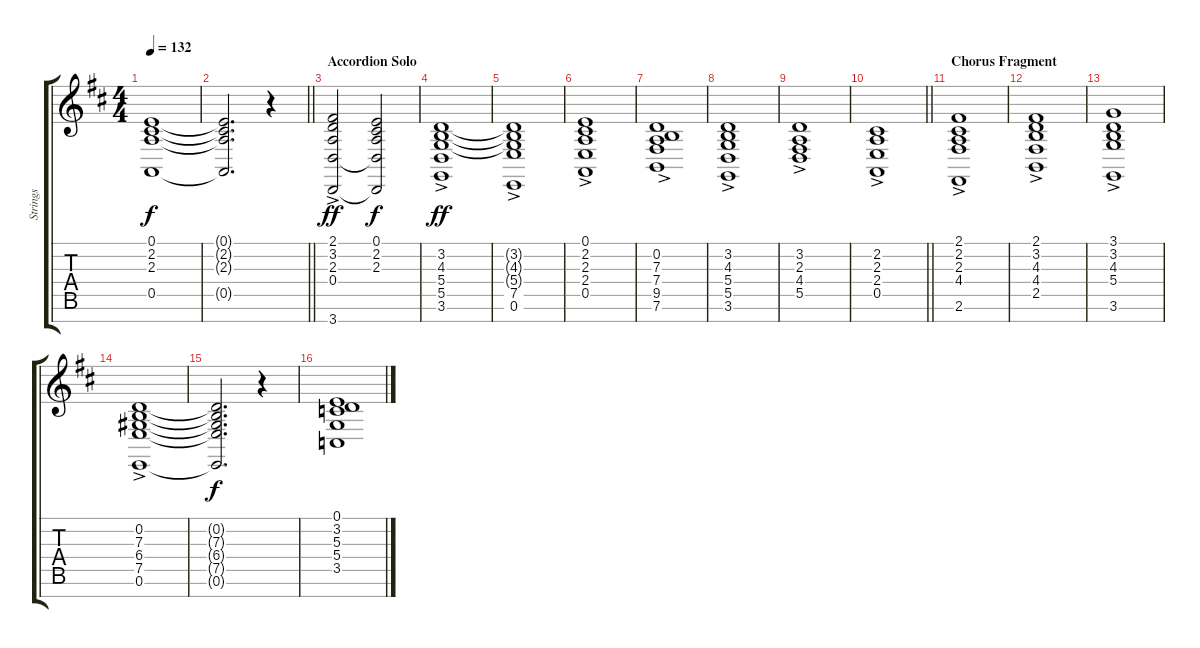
\track ("Strings" "Strings") {instrument stringensemble1}
\staff {score tabs}
\tuning (E4 B3 G3 D3 A2 E2 B1) {hide}
\ts (4 4)
\tempo 132
\clef g2
\ks d
(0.1 2.2 2.3 0.5).1{dy f} |
\barLineRight lightlight
(0.1{t} 2.2{t} 2.3{t} 0.5{t}).2{d} r.4 |
\section ("" "Accordion Solo")
(2.1 3.2 2.3 0.4 3.7{ac}).2{dy ff} (0.1 2.2 2.3 0.4{t} 3.7{t}).2{dy f} |
(3.2 4.3 5.4 5.5 3.6{ac}).1{dy ff} |
(3.2{t} 4.3{t} 5.4{t} 7.5 0.6{ac}).1 |
(0.1 2.2 2.3 2.4 0.5{ac}).1 |
(0.2 7.3 7.4 9.5{ac} 7.6).1 |
(3.2 4.3 5.4 5.5 3.6{ac}).1 |
(3.2 2.3 4.4 5.5{ac}).1 |
\barLineRight lightlight
(2.2 2.3 2.4 0.5{ac}).1 |
\section ("" "Chorus Fragment")
(2.1 2.2 2.3 4.4 2.6{ac}).1 |
(2.1 3.2 4.3 4.4 2.5{ac}).1 |
(3.1 3.2 4.3 5.4 3.6{ac}).1 |
(0.2 7.3 6.4 7.5 0.6{ac}).1 |
(0.2{t} 7.3{t} 6.4{t} 7.5{t} 0.6{t}).2{d dy f} r.4 |
(0.1 3.2 5.3 5.4 3.5).1
